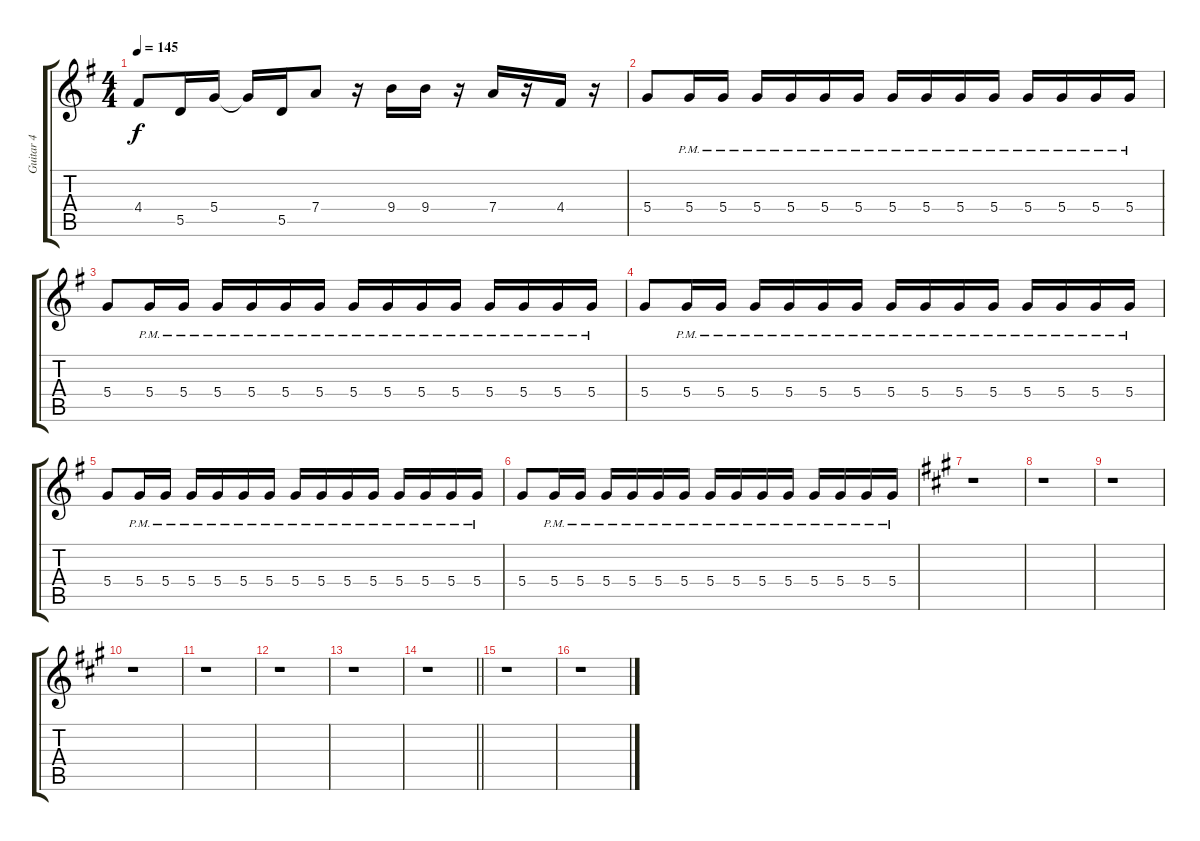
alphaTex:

\track ("Guitar 4" "Guitar 4") {instrument overdrivenguitar}
\staff {score tabs}
\tuning (E4 B3 G3 D3 A2 E2) {hide}
\ts (4 4)
\tempo 145
\clef g2
\ks eminor
4.4.8{dy f} 5.5.16 5.4.16 5.4{t}.16 5.5.16 7.4.8 r.16 9.4.16 9.4.16 r.16 7.4.16 r.16 4.4.16 r.16 |
5.4.8 5.4{pm}.16 5.4{pm}.16 5.4{pm}.16 5.4{pm}.16 5.4{pm}.16 5.4{pm}.16 5.4{pm}.16 5.4{pm}.16 5.4{pm}.16 5.4{pm}.16 5.4{pm}.16 5.4{pm}.16 5.4{pm}.16 5.4{pm}.16 |
5.4.8 5.4{pm}.16 5.4{pm}.16 5.4{pm}.16 5.4{pm}.16 5.4{pm}.16 5.4{pm}.16 5.4{pm}.16 5.4{pm}.16 5.4{pm}.16 5.4{pm}.16 5.4{pm}.16 5.4{pm}.16 5.4{pm}.16 5.4{pm}.16 |
5.4.8 5.4{pm}.16 5.4{pm}.16 5.4{pm}.16 5.4{pm}.16 5.4{pm}.16 5.4{pm}.16 5.4{pm}.16 5.4{pm}.16 5.4{pm}.16 5.4{pm}.16 5.4{pm}.16 5.4{pm}.16 5.4{pm}.16 5.4{pm}.16 |
5.4.8 5.4{pm}.16 5.4{pm}.16 5.4{pm}.16 5.4{pm}.16 5.4{pm}.16 5.4{pm}.16 5.4{pm}.16 5.4{pm}.16 5.4{pm}.16 5.4{pm}.16 5.4{pm}.16 5.4{pm}.16 5.4{pm}.16 5.4{pm}.16 |
5.4.8 5.4{pm}.16 5.4{pm}.16 5.4{pm}.16 5.4{pm}.16 5.4{pm}.16 5.4{pm}.16 5.4{pm}.16 5.4{pm}.16 5.4{pm}.16 5.4{pm}.16 5.4{pm}.16 5.4{pm}.16 5.4{pm}.16 5.4{pm}.16 |
\ks f#minor
r.1 |
r.1 |
r.1 |
r.1 |
r.1 |
r.1 |
r.1 |
\barLineRight lightlight
r.1 |
r.1 |
r.1
